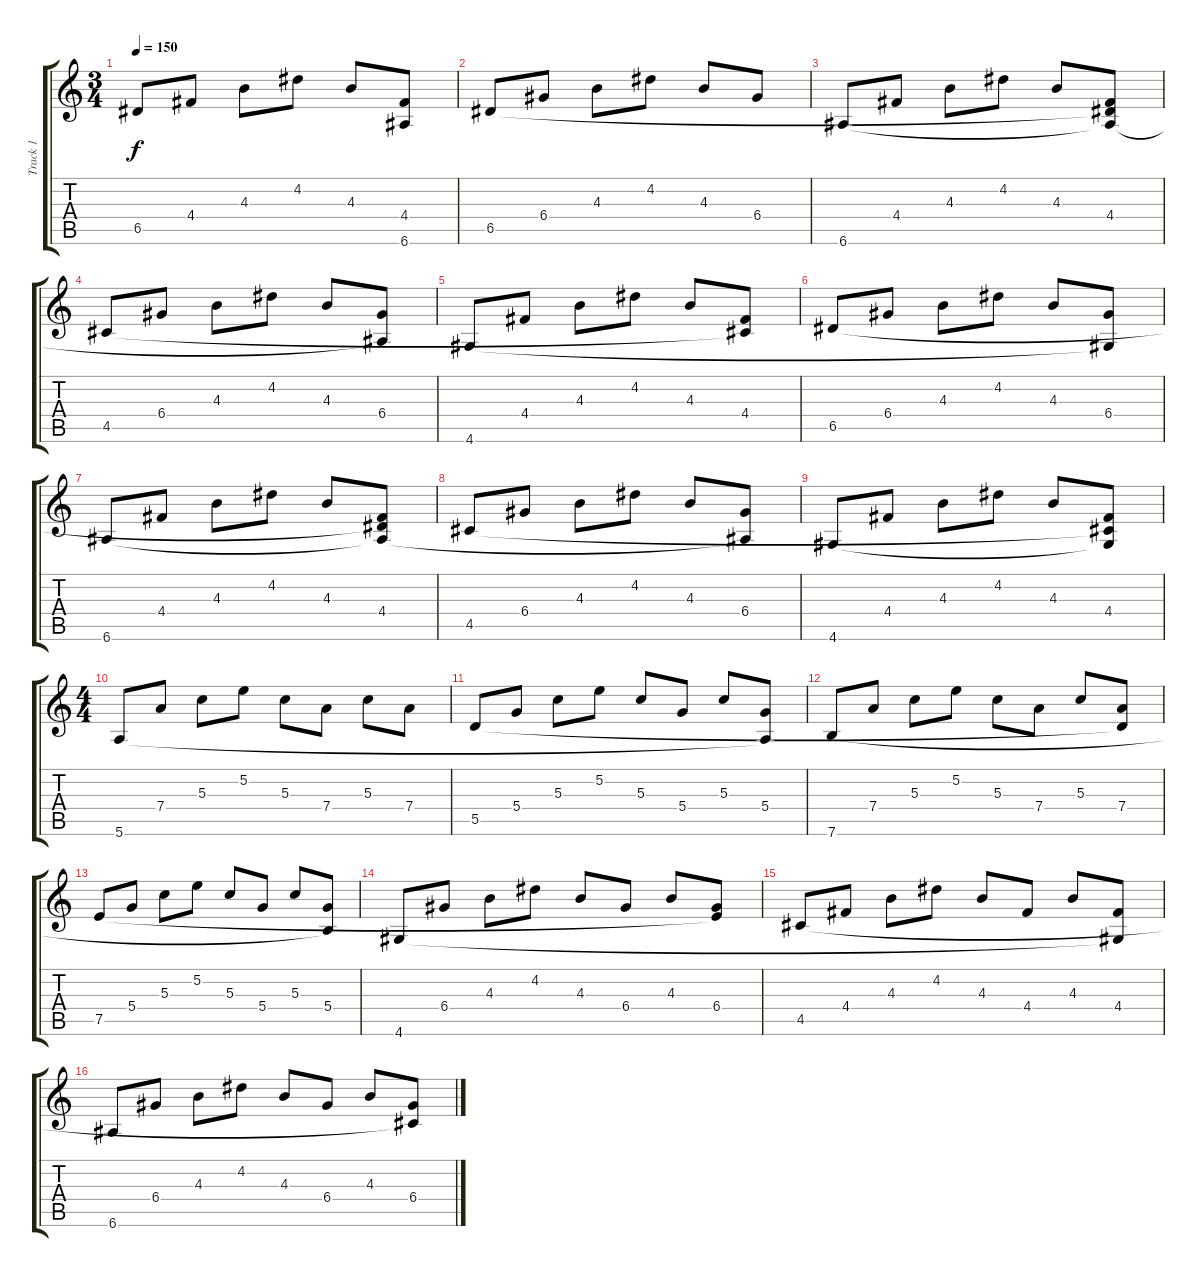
\track ("Track 1" "Track 1") {instrument acousticguitarnylon}
\staff {score tabs}
\tuning (E4 B3 G3 D3 A2 E2) {hide}
\ts (3 4)
\tempo 150
\clef g2
\ks c
6.5.8{dy f} 4.4.8 4.3.8 4.2.8 4.3.8 (4.4 6.6{t}).8 |
6.5.8 6.4.8 4.3.8 4.2.8 4.3.8 6.4.8 |
6.6.8 4.4.8 4.3.8 4.2.8 4.3.8 (4.4 6.5{t} 6.6{t}).8 |
4.5.8 6.4.8 4.3.8 4.2.8 4.3.8 (6.4 6.6{t}).8 |
4.6.8 4.4.8 4.3.8 4.2.8 4.3.8 (4.4 4.5{t}).8 |
6.5.8 6.4.8 4.3.8 4.2.8 4.3.8 (6.4 4.6{t}).8 |
6.6.8 4.4.8 4.3.8 4.2.8 4.3.8 (4.4 6.5{t} 6.6{t}).8 |
4.5.8 6.4.8 4.3.8 4.2.8 4.3.8 (6.4 6.6{t}).8 |
4.6.8 4.4.8 4.3.8 4.2.8 4.3.8 (4.4 4.5{t} 4.6{t}).8 |
\ts (4 4)
5.6.8 7.4.8 5.3.8 5.2.8 5.3.8 7.4.8 5.3.8 7.4.8 |
5.5.8 5.4.8 5.3.8 5.2.8 5.3.8 5.4.8 5.3.8 (5.4 5.6{t}).8 |
7.6.8 7.4.8 5.3.8 5.2.8 5.3.8 7.4.8 5.3.8 (7.4 5.5{t}).8 |
7.5.8 5.4.8 5.3.8 5.2.8 5.3.8 5.4.8 5.3.8 (5.4 7.6{t}).8 |
4.6.8 6.4.8 4.3.8 4.2.8 4.3.8 6.4.8 4.3.8 (6.4 7.5{t}).8 |
4.5.8 4.4.8 4.3.8 4.2.8 4.3.8 4.4.8 4.3.8 (4.4 4.6{t}).8 |
6.6.8 6.4.8 4.3.8 4.2.8 4.3.8 6.4.8 4.3.8 (6.4 4.5{t}).8
